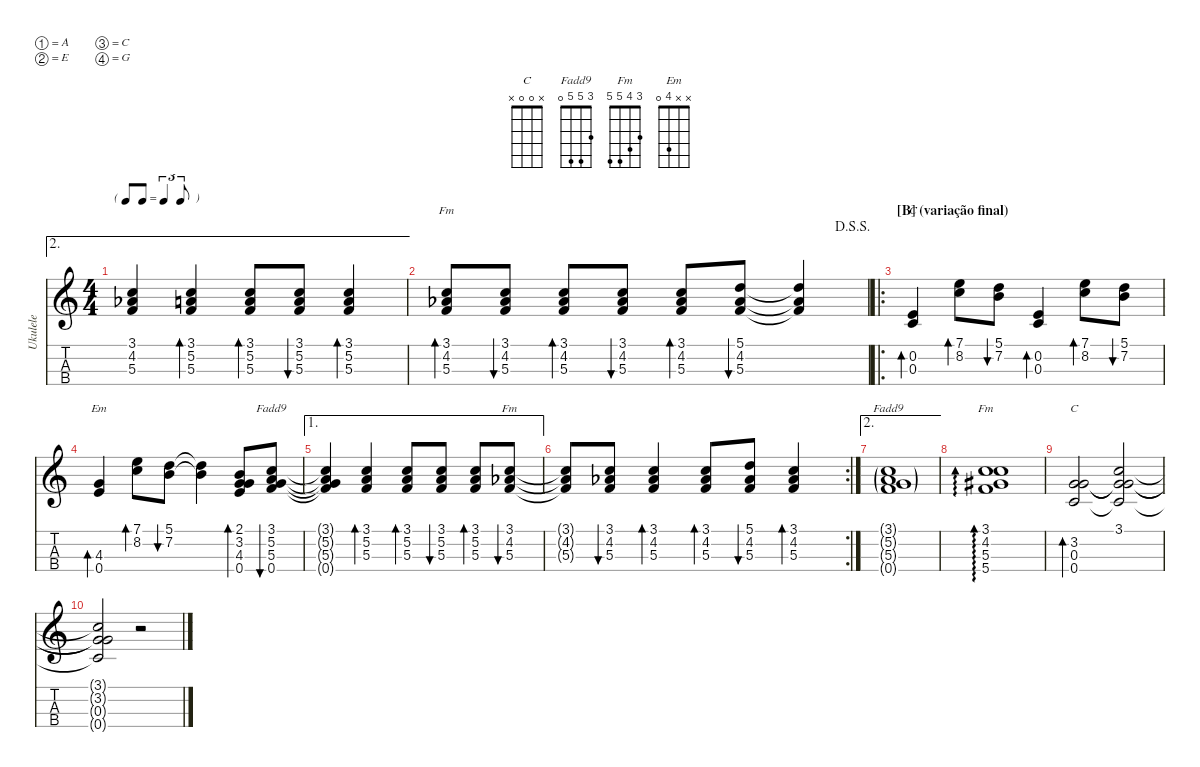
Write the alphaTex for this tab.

\defaultSystemsLayout 4
\hideDynamics
\bracketExtendMode nobrackets
\otherSystemsTrackNameOrientation horizontal
\track ("Ukulele" "Ukulele") {defaultSystemsLayout 4 instrument acousticguitarnylon}
\staff {score tabs}
\tuning (A4 E4 C4 G4)
\displaytranspose 0
\chord ("C" x 3 0 0)
\chord ("Fadd9" 3 5 5 0)
\chord ("Fm" 3 4 5 x)
\chord ("C" x 0 0 x)
\chord ("Em" x x 4 0)
\chord ("Fm" 3 4 5 5)
\ae 2
\ts (4 4)
\tf triplet8th
\tempo (120 hide)
\clef g2
\ks c
(5.3{t} 4.2{t acc b} 3.1{t}).4{dy mf beam Up} (5.3 5.2 3.1).4{bd 30 beam Up} (5.3 5.2 3.1).8{bd 30 beam Up} (5.3 5.2 3.1).8{bu 30 beam Up} (5.3 5.2 3.1).4{bd 30 beam Up} |
\jump dalsegnosegno
(5.3 4.2{acc b} 3.1).8{bd 30 ch "Fm" beam Up} (5.3 4.2{acc b} 3.1).8{bu 30 beam Up} (5.3 4.2{acc b} 3.1).8{bd 30 beam Up} (5.3 4.2{acc b} 3.1).8{bu 30 beam Up} (5.3 4.2{acc b} 3.1).8{bd 30 beam Up} (5.3 4.2{acc b} 5.1).8{bu 30 beam Up} (5.1{t} 4.2{t acc b} 5.3{t}).4{beam Up} |
\ro
\section ("B" "(variação final)")
(0.2 0.3).4{bd 30 ch "C" beam Up} (8.2 7.1).8{bd 30 beam Down} (5.1 7.2).8{bu 30 beam Down} (0.2 0.3).4{bd 30 beam Up} (7.1 8.2).8{bd 30 beam Down} (7.2 5.1).8{bu 30 beam Down} |
(4.3 0.4).4{bd 30 ch "Em" beam Up} (8.2 7.1).8{bd 30 beam Down} (5.1 7.2).8{bu 30 beam Down} (5.1{t} 7.2{t}).4{beam Down} (2.1 0.4 3.2 4.3).8{bd 30 beam Up} (3.1 5.3 5.2 0.4).8{bu 30 ch "Fadd9" beam Up} |
\ae 1
(5.3{t} 5.2{t} 3.1{t} 0.4{t}).4{beam Up} (5.3 5.2 3.1).4{bd 30 beam Up} (5.3 5.2 3.1).8{bd 30 beam Up} (5.3 5.2 3.1).8{bu 30 beam Up} (5.3 5.2 3.1).8{bd 30 beam Up} (5.3 4.2{acc b} 3.1).8{bu 30 ch "Fm" beam Up} |
\rc 2
(5.3{t} 4.2{t acc b} 3.1{t}).8{beam Up} (5.3 4.2{acc b} 3.1).8{bu 30 beam Up} (5.3 4.2{acc b} 3.1).4{bd 30 beam Up} (5.3 4.2{acc b} 3.1).8{bd 30 beam Up} (5.3 4.2{acc b} 5.1).8{bu 30 beam Up} (5.3 4.2{acc b} 3.1).4{bd 30 beam Up} |
\ae 2
(3.1{g} 5.3{g} 5.2{g} 0.4{g}).1{ch "Fadd9" beam Up} |
(3.1 5.3 4.2{acc #} 5.4).1{ad 0 ch "Fm" beam Up} |
(0.4 3.2 0.3).2{bd 30 ch "C" beam Up} (3.1 0.4{t} 0.3{t} 3.2{t}).2{beam Up} |
(0.4{t} 3.2{t} 0.3{t} 3.1{t}).2{beam Up} r.2{beam Up}
